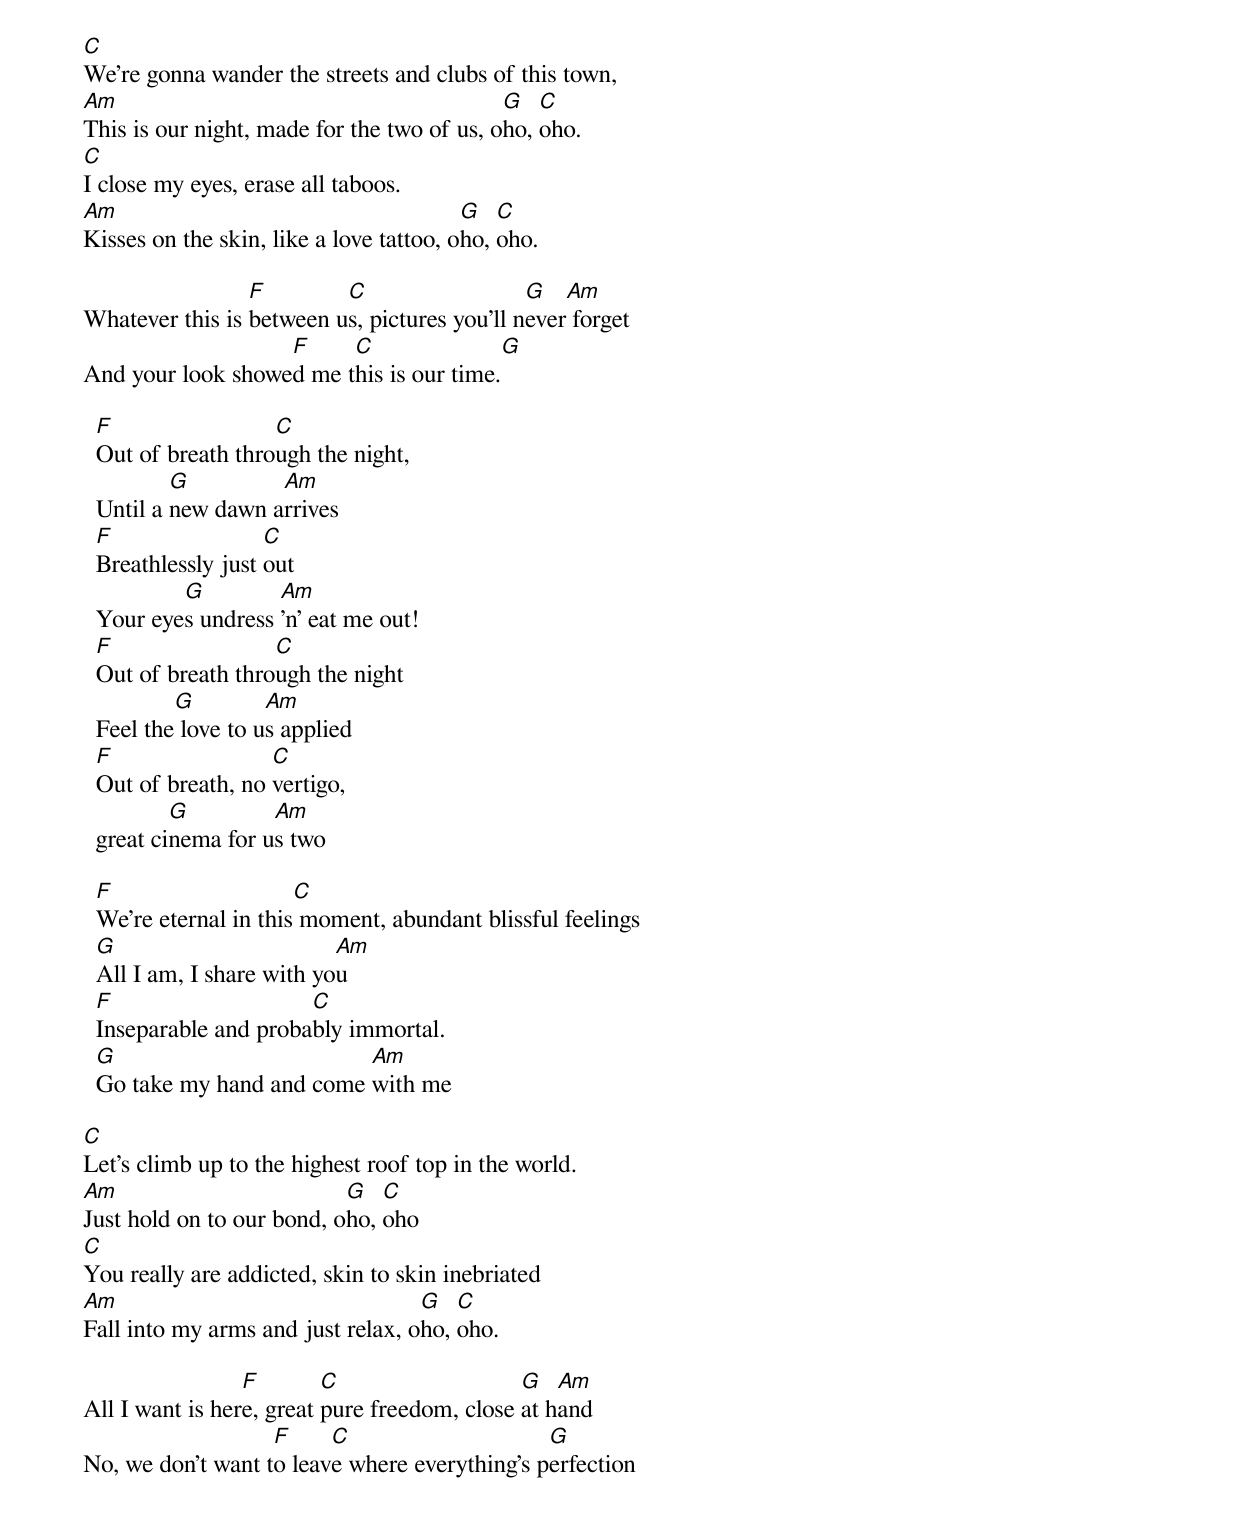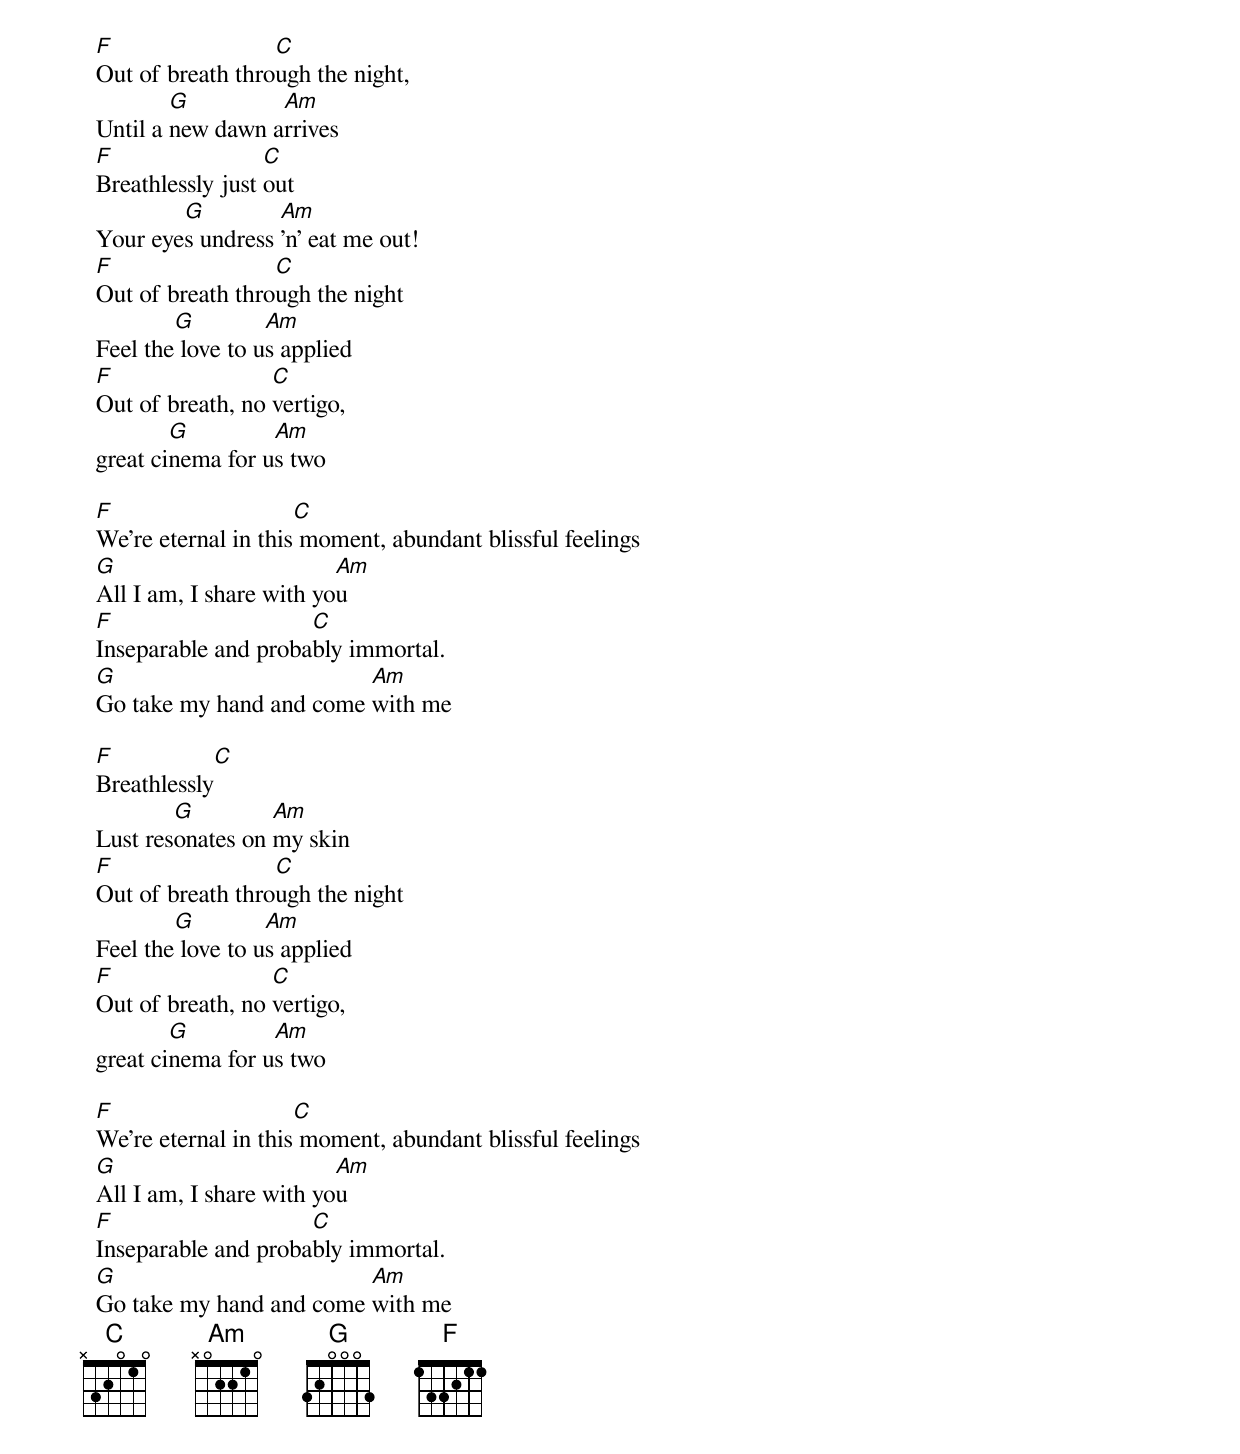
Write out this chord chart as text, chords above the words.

C
We're gonna wander the streets and clubs of this town,
Am                                          G   C
This is our night, made for the two of us, oho, oho.
C
I close my eyes, erase all taboos.
Am                                       G   C
Kisses on the skin, like a love tattoo, oho, oho.

                 F        C                   G   Am
Whatever this is between us, pictures you'll never forget
                   F     C                     G
And your look showed me this is our time.

  F                 C
  Out of breath through the night,
          G         Am
  Until a new dawn arrives
  F                 C
  Breathlessly just out
          G         Am
  Your eyes undress 'n' eat me out!
  F                 C
  Out of breath through the night
          G         Am
  Feel the love to us applied
  F                 C
  Out of breath, no vertigo,
          G         Am
  great cinema for us two

  F                    C
  We're eternal in this moment, abundant blissful feelings
  G                        Am
  All I am, I share with you
  F                    C
  Inseparable and probably immortal.
  G                        Am
  Go take my hand and come with me

C
Let's climb up to the highest roof top in the world.
Am                         G   C
Just hold on to our bond, oho, oho
C
You really are addicted, skin to skin inebriated
Am                                 G   C
Fall into my arms and just relax, oho, oho.

                 F        C                   G   Am
All I want is here, great pure freedom, close at hand
                   F     C                     G
No, we don't want to leave where everything's perfection

  F                 C
  Out of breath through the night,
          G         Am
  Until a new dawn arrives
  F                 C
  Breathlessly just out
          G         Am
  Your eyes undress 'n' eat me out!
  F                 C
  Out of breath through the night
          G         Am
  Feel the love to us applied
  F                 C
  Out of breath, no vertigo,
          G         Am
  great cinema for us two

  F                    C
  We're eternal in this moment, abundant blissful feelings
  G                        Am
  All I am, I share with you
  F                    C
  Inseparable and probably immortal.
  G                        Am
  Go take my hand and come with me

  F                 C
  Breathlessly
          G         Am
  Lust resonates on my skin
  F                 C
  Out of breath through the night
          G         Am
  Feel the love to us applied
  F                 C
  Out of breath, no vertigo,
          G         Am
  great cinema for us two

  F                    C
  We're eternal in this moment, abundant blissful feelings
  G                        Am
  All I am, I share with you
  F                    C
  Inseparable and probably immortal.
  G                        Am
  Go take my hand and come with me
